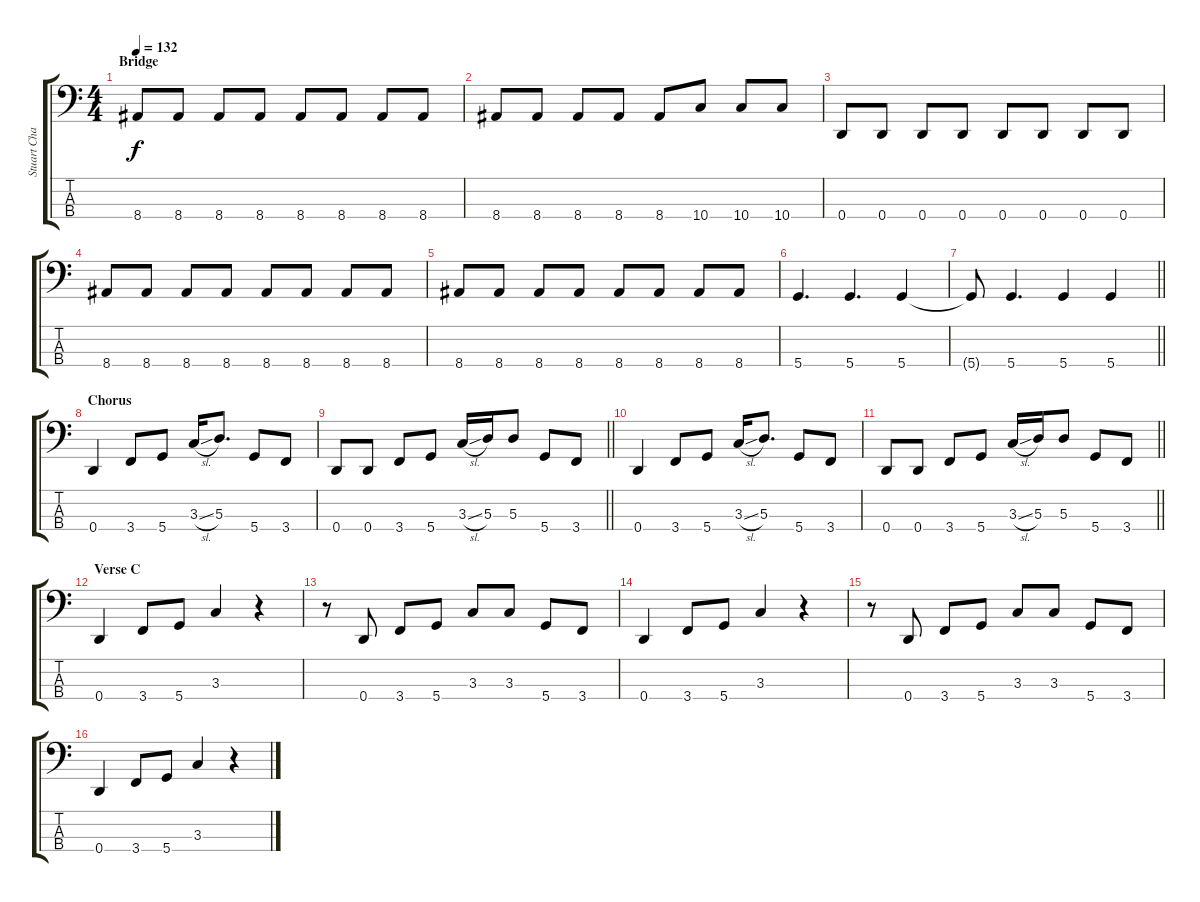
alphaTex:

\track ("Stuart Chatwood (Bass)" "Stuart Cha") {instrument electricbassfinger}
\staff {score tabs}
\tuning (G2 D2 A1 D1) {hide}
\ts (4 4)
\section ("" "Bridge")
\tempo 132
\clef f4
\ks c
8.4.8{dy f} 8.4.8 8.4.8 8.4.8 8.4.8 8.4.8 8.4.8 8.4.8 |
8.4.8 8.4.8 8.4.8 8.4.8 8.4.8 10.4.8 10.4.8 10.4.8 |
0.4.8 0.4.8 0.4.8 0.4.8 0.4.8 0.4.8 0.4.8 0.4.8 |
8.4.8 8.4.8 8.4.8 8.4.8 8.4.8 8.4.8 8.4.8 8.4.8 |
8.4.8 8.4.8 8.4.8 8.4.8 8.4.8 8.4.8 8.4.8 8.4.8 |
5.4.4{d} 5.4.4{d} 5.4.4 |
\barLineRight lightlight
5.4{t}.8 5.4.4{d} 5.4.4 5.4.4 |
\section ("" "Chorus")
0.4.4 3.4.8 5.4.8 3.3{sl}.16 5.3.8{d} 5.4.8 3.4.8 |
\barLineRight lightlight
0.4.8 0.4.8 3.4.8 5.4.8 3.3{sl}.16 5.3.16 5.3.8 5.4.8 3.4.8 |
0.4.4 3.4.8 5.4.8 3.3{sl}.16 5.3.8{d} 5.4.8 3.4.8 |
\barLineRight lightlight
0.4.8 0.4.8 3.4.8 5.4.8 3.3{sl}.16 5.3.16 5.3.8 5.4.8 3.4.8 |
\section ("" "Verse C")
0.4.4 3.4.8 5.4.8 3.3.4 r.4 |
r.8 0.4.8 3.4.8 5.4.8 3.3.8 3.3.8 5.4.8 3.4.8 |
0.4.4 3.4.8 5.4.8 3.3.4 r.4 |
r.8 0.4.8 3.4.8 5.4.8 3.3.8 3.3.8 5.4.8 3.4.8 |
0.4.4 3.4.8 5.4.8 3.3.4 r.4
